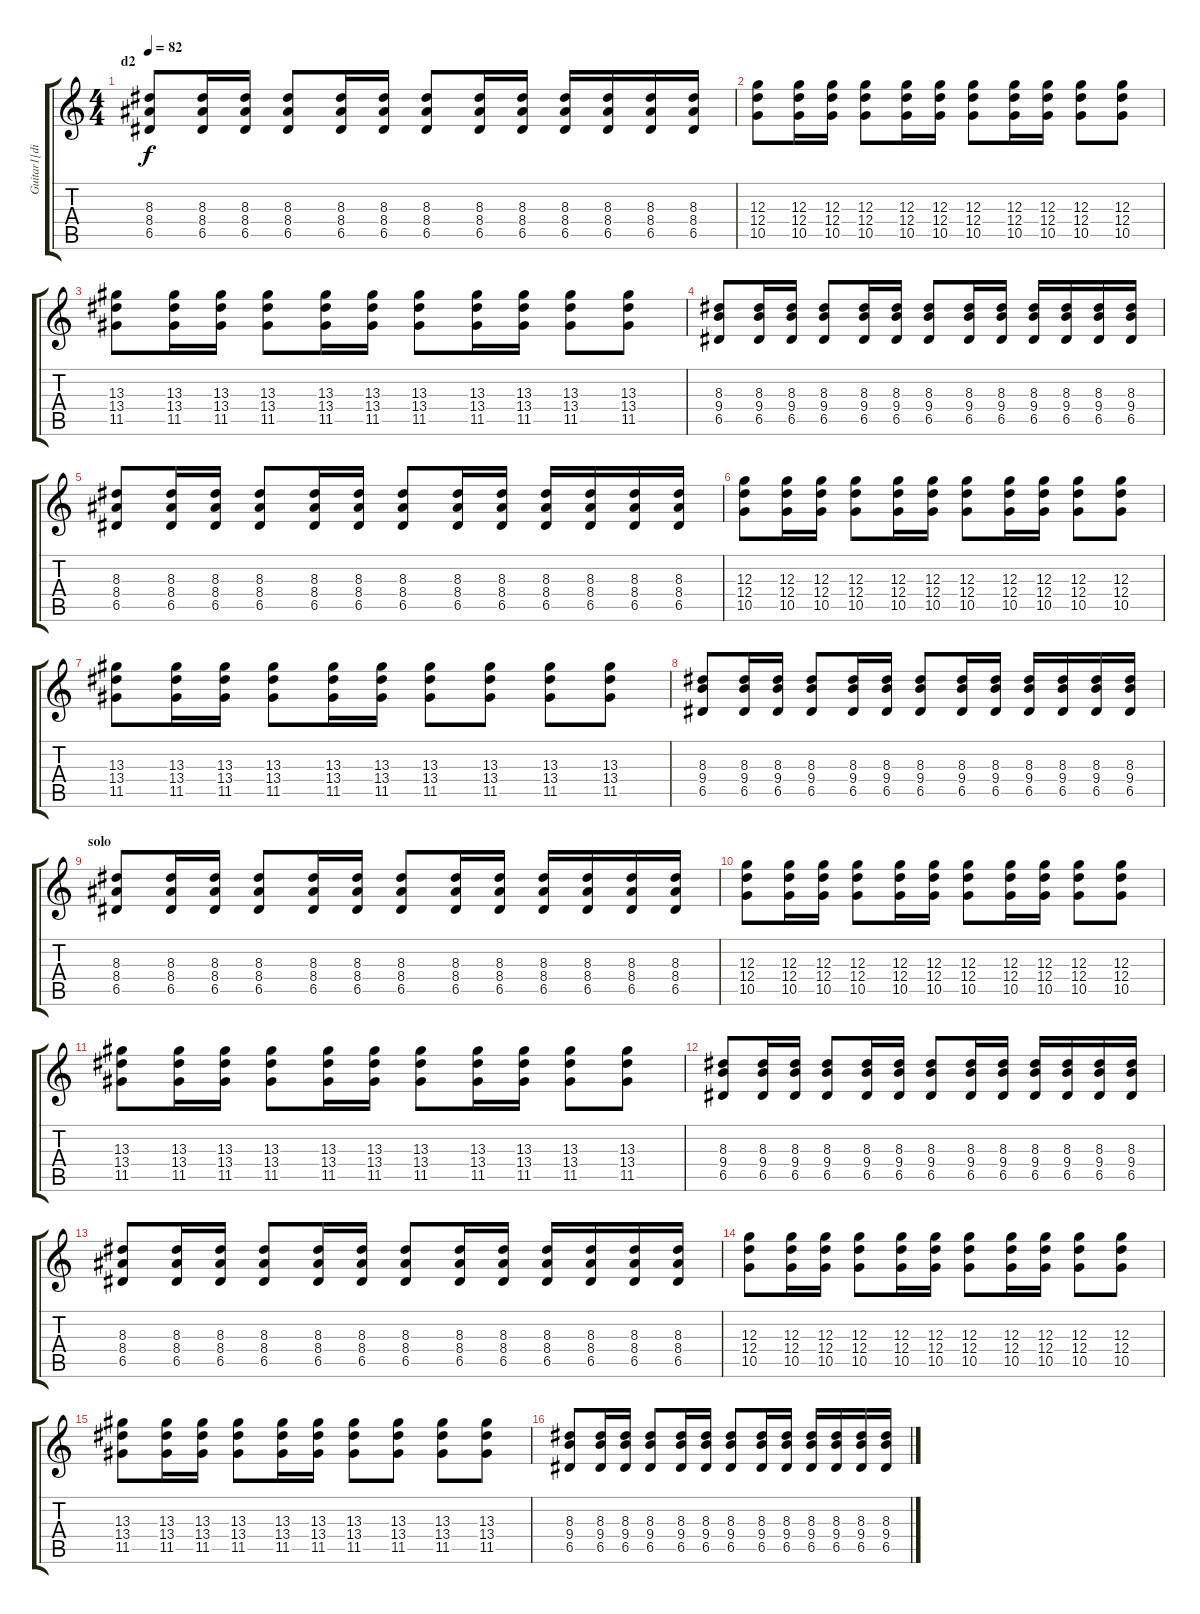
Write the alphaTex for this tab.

\track ("Guitar1[dis]" "Guitar1[di") {instrument distortionguitar}
\staff {score tabs}
\tuning (E4 B3 G3 D3 A2 E2) {hide}
\ts (4 4)
\section ("" "d2")
\tempo 82
\clef g2
\ks c
(8.3 8.4 6.5).8{dy f} (8.3 8.4 6.5).16 (8.3 8.4 6.5).16 (8.3 8.4 6.5).8 (8.3 8.4 6.5).16 (8.3 8.4 6.5).16 (8.3 8.4 6.5).8 (8.3 8.4 6.5).16 (8.3 8.4 6.5).16 (8.3 8.4 6.5).16 (8.3 8.4 6.5).16 (8.3 8.4 6.5).16 (8.3 8.4 6.5).16 |
(12.3 12.4 10.5).8 (12.3 12.4 10.5).16 (12.3 12.4 10.5).16 (12.3 12.4 10.5).8 (12.3 12.4 10.5).16 (12.3 12.4 10.5).16 (12.3 12.4 10.5).8 (12.3 12.4 10.5).16 (12.3 12.4 10.5).16 (12.3 12.4 10.5).8 (12.3 12.4 10.5).8 |
(13.3 13.4 11.5).8 (13.3 13.4 11.5).16 (13.3 13.4 11.5).16 (13.3 13.4 11.5).8 (13.3 13.4 11.5).16 (13.3 13.4 11.5).16 (13.3 13.4 11.5).8 (13.3 13.4 11.5).16 (13.3 13.4 11.5).16 (13.3 13.4 11.5).8 (13.3 13.4 11.5).8 |
(8.3 9.4 6.5).8 (8.3 9.4 6.5).16 (8.3 9.4 6.5).16 (8.3 9.4 6.5).8 (8.3 9.4 6.5).16 (8.3 9.4 6.5).16 (8.3 9.4 6.5).8 (8.3 9.4 6.5).16 (8.3 9.4 6.5).16 (8.3 9.4 6.5).16 (8.3 9.4 6.5).16 (8.3 9.4 6.5).16 (8.3 9.4 6.5).16 |
(8.3 8.4 6.5).8 (8.3 8.4 6.5).16 (8.3 8.4 6.5).16 (8.3 8.4 6.5).8 (8.3 8.4 6.5).16 (8.3 8.4 6.5).16 (8.3 8.4 6.5).8 (8.3 8.4 6.5).16 (8.3 8.4 6.5).16 (8.3 8.4 6.5).16 (8.3 8.4 6.5).16 (8.3 8.4 6.5).16 (8.3 8.4 6.5).16 |
(12.3 12.4 10.5).8 (12.3 12.4 10.5).16 (12.3 12.4 10.5).16 (12.3 12.4 10.5).8 (12.3 12.4 10.5).16 (12.3 12.4 10.5).16 (12.3 12.4 10.5).8 (12.3 12.4 10.5).16 (12.3 12.4 10.5).16 (12.3 12.4 10.5).8 (12.3 12.4 10.5).8 |
(13.3 13.4 11.5).8 (13.3 13.4 11.5).16 (13.3 13.4 11.5).16 (13.3 13.4 11.5).8 (13.3 13.4 11.5).16 (13.3 13.4 11.5).16 (13.3 13.4 11.5).8 (13.3 13.4 11.5).8 (13.3 13.4 11.5).8 (13.3 13.4 11.5).8 |
(8.3 9.4 6.5).8 (8.3 9.4 6.5).16 (8.3 9.4 6.5).16 (8.3 9.4 6.5).8 (8.3 9.4 6.5).16 (8.3 9.4 6.5).16 (8.3 9.4 6.5).8 (8.3 9.4 6.5).16 (8.3 9.4 6.5).16 (8.3 9.4 6.5).16 (8.3 9.4 6.5).16 (8.3 9.4 6.5).16 (8.3 9.4 6.5).16 |
\section ("" "solo")
(8.3 8.4 6.5).8 (8.3 8.4 6.5).16 (8.3 8.4 6.5).16 (8.3 8.4 6.5).8 (8.3 8.4 6.5).16 (8.3 8.4 6.5).16 (8.3 8.4 6.5).8 (8.3 8.4 6.5).16 (8.3 8.4 6.5).16 (8.3 8.4 6.5).16 (8.3 8.4 6.5).16 (8.3 8.4 6.5).16 (8.3 8.4 6.5).16 |
(12.3 12.4 10.5).8 (12.3 12.4 10.5).16 (12.3 12.4 10.5).16 (12.3 12.4 10.5).8 (12.3 12.4 10.5).16 (12.3 12.4 10.5).16 (12.3 12.4 10.5).8 (12.3 12.4 10.5).16 (12.3 12.4 10.5).16 (12.3 12.4 10.5).8 (12.3 12.4 10.5).8 |
(13.3 13.4 11.5).8 (13.3 13.4 11.5).16 (13.3 13.4 11.5).16 (13.3 13.4 11.5).8 (13.3 13.4 11.5).16 (13.3 13.4 11.5).16 (13.3 13.4 11.5).8 (13.3 13.4 11.5).16 (13.3 13.4 11.5).16 (13.3 13.4 11.5).8 (13.3 13.4 11.5).8 |
(8.3 9.4 6.5).8 (8.3 9.4 6.5).16 (8.3 9.4 6.5).16 (8.3 9.4 6.5).8 (8.3 9.4 6.5).16 (8.3 9.4 6.5).16 (8.3 9.4 6.5).8 (8.3 9.4 6.5).16 (8.3 9.4 6.5).16 (8.3 9.4 6.5).16 (8.3 9.4 6.5).16 (8.3 9.4 6.5).16 (8.3 9.4 6.5).16 |
(8.3 8.4 6.5).8 (8.3 8.4 6.5).16 (8.3 8.4 6.5).16 (8.3 8.4 6.5).8 (8.3 8.4 6.5).16 (8.3 8.4 6.5).16 (8.3 8.4 6.5).8 (8.3 8.4 6.5).16 (8.3 8.4 6.5).16 (8.3 8.4 6.5).16 (8.3 8.4 6.5).16 (8.3 8.4 6.5).16 (8.3 8.4 6.5).16 |
(12.3 12.4 10.5).8 (12.3 12.4 10.5).16 (12.3 12.4 10.5).16 (12.3 12.4 10.5).8 (12.3 12.4 10.5).16 (12.3 12.4 10.5).16 (12.3 12.4 10.5).8 (12.3 12.4 10.5).16 (12.3 12.4 10.5).16 (12.3 12.4 10.5).8 (12.3 12.4 10.5).8 |
(13.3 13.4 11.5).8 (13.3 13.4 11.5).16 (13.3 13.4 11.5).16 (13.3 13.4 11.5).8 (13.3 13.4 11.5).16 (13.3 13.4 11.5).16 (13.3 13.4 11.5).8 (13.3 13.4 11.5).8 (13.3 13.4 11.5).8 (13.3 13.4 11.5).8 |
(8.3 9.4 6.5).8 (8.3 9.4 6.5).16 (8.3 9.4 6.5).16 (8.3 9.4 6.5).8 (8.3 9.4 6.5).16 (8.3 9.4 6.5).16 (8.3 9.4 6.5).8 (8.3 9.4 6.5).16 (8.3 9.4 6.5).16 (8.3 9.4 6.5).16 (8.3 9.4 6.5).16 (8.3 9.4 6.5).16 (8.3 9.4 6.5).16
